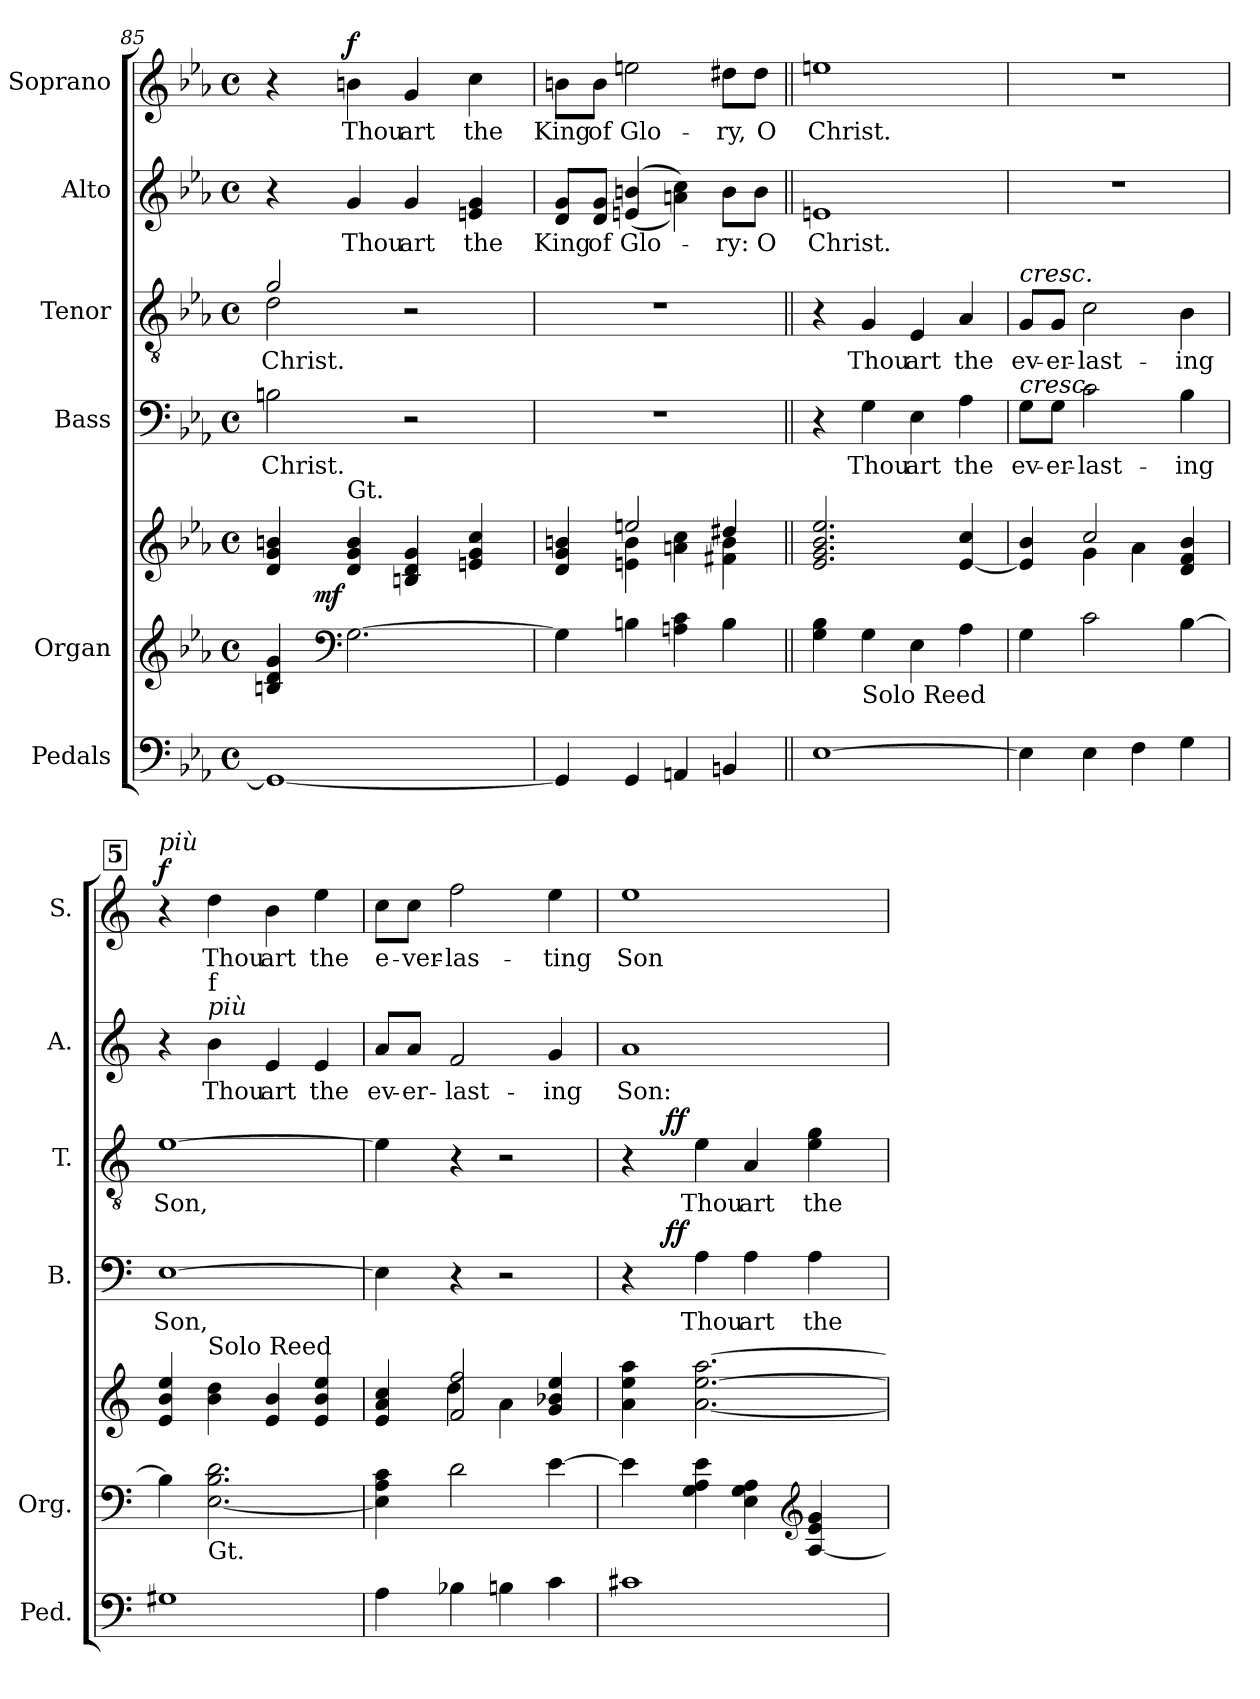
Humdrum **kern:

**kern	**kern	**kern	**dynam	**kern	**text	**dynam	**kern	**text	**dynam	**kern	**text	**kern	**text	**dynam
*part6	*part5	*part5	*part5	*part4	*part4	*part4	*part3	*part3	*part3	*part2	*part2	*part1	*part1	*part1
*staff7	*staff6	*staff5	*staff5/6	*staff4	*staff4	*staff4	*staff3	*staff3	*staff3	*staff2	*staff2	*staff1	*staff1	*staff1
*I"Pedals	*I"Organ	*	*	*I"Bass	*	*	*I"Tenor	*	*	*I"Alto	*	*I"Soprano	*	*
*I'Ped.	*I'Org.	*	*	*I'B.	*	*	*I'T.	*	*	*I'A.	*	*I'S.	*	*
*clefF4	*clefG2	*clefG2	*	*clefF4	*	*	*clefGv2	*	*	*clefG2	*	*clefG2	*	*
*	*	*	*	*	*	*	*ITrd7c12	*	*	*	*	*	*	*
*k[b-e-a-]	*k[b-e-a-]	*k[b-e-a-]	*	*k[b-e-a-]	*	*	*k[b-e-a-]	*	*	*k[b-e-a-]	*	*k[b-e-a-]	*	*
*E-:	*E-:	*E-:	*	*E-:	*	*	*E-:	*	*	*E-:	*	*E-:	*	*
*M4/4	*M4/4	*M4/4	*	*M4/4	*	*	*M4/4	*	*	*M4/4	*	*M4/4	*	*
*met(c)	*met(c)	*met(c)	*	*met(c)	*	*	*met(c)	*	*	*met(c)	*	*met(c)	*	*
=85	=85	=85	=85	=85	=85	=85	=85	=85	=85	=85	=85	=85	=85	=85
!	!	!	!	!	!LO:LY:b:color=#000000	!	!	!	!	!	!	!	!	!
!	!	!	!	!	!	!	!	!LO:LY:b:color=#000000	!	!	!	!	!	!
*	*	*^	*	*	*	*	*^	*	*	*	*	*	*	*
1GGi_	4Bni/ 4di 4gi	4di/ 4gi 4bni	16ryy	.	2Bni\	Christ.	.	2Gi/	2Di\	Christ.	.	4r	.	4r	.	.
.	.	.	32ryy	.	.	.	.	.	.	.	.	.	.	.	.	.
.	.	.	64...ryy	.	.	.	.	.	.	.	.	.	.	.	.	.
.	.	.	2ryy	mf	.	.	.	.	.	.	.	.	.	.	.	.
*	*clefF4	*	*	*	*	*	*	*	*	*	*	*	*	*	*	*
!	!	!	!	!	!	!	!	!	!	!	!	!	!LO:LY:b:color=#000000	!	!	!
!	!	!LO:TX:a:t=Gt.	!	!	!	!	!	!	!	!	!	!	!	!	!	!
!	!	!	!	!	!	!	!	!	!	!	!	!	!	!	!LO:LY:b:color=#000000	!
.	[2.Gi\	4di/ 4gi 4bi	.	.	.	.	.	.	.	.	.	4gi/	Thou	4bni\	Thou	f
!	!	!	!	!	!	!	!	!	!	!	!	!	!LO:LY:b:color=#000000	!	!	!
!	!	!	!	!	!	!	!	!	!	!	!	!	!	!	!LO:LY:b:color=#000000	!
.	.	4Bni/ 4di 4gi	.	.	2r	.	.	2r	2ryy	.	.	4gi/	art	4gi/	art	.
.	.	.	4ryy	.	.	.	.	.	.	.	.	.	.	.	.	.
!	!	!	!	!	!	!	!	!	!	!	!	!	!LO:LY:b:color=#000000	!	!	!
!	!	!	!	!	!	!	!	!	!	!	!	!	!	!	!LO:LY:b:color=#000000	!
.	.	4eni/ 4gi 4cci	.	.	.	.	.	.	.	.	.	4eni/ 4gi	the	4cci\	the	.
.	.	.	8ryy	.	.	.	.	.	.	.	.	.	.	.	.	.
.	.	.	512ryy	.	.	.	.	.	.	.	.	.	.	.	.	.
*	*	*	*	*	*	*	*	*v	*v	*	*	*	*	*	*	*
!!LO:LB:g=z
=86	=86	=86	=86	=86	=86	=86	=86	=86	=86	=86	=86	=86	=86	=86	=86
*	*	*	*	*	*	*	*	*^	*	*	*	*	*	*	*
!	!	!	!	!	!	!	!	!	!	!	!	!	!LO:LY:b:color=#000000	!	!	!
*	*	*	*	*	*	*	*	*v	*v	*	*	*	*	*	*	*
*	*	*	*	*	*	*	*	*^	*	*	*	*	*	*	*
!	!	!	!	!	!	!	!	!	!	!	!	!	!	!	!LO:LY:b:color=#000000	!
*	*	*	*	*	*	*	*	*v	*v	*	*	*	*	*	*	*
4GGi/]	4Gi\]	4di/ 4gi 4bni	4ryy	.	1r	.	.	1r	.	.	8di/ 8giL	King	8bni\L	King	.
!	!	!	!	!	!	!	!	!	!	!	!	!LO:LY:b:color=#000000	!	!	!
!	!	!	!	!	!	!	!	!	!	!	!	!	!	!LO:LY:b:color=#000000	!
.	.	.	.	.	.	.	.	.	.	.	8di/ 8giJ	of	8bi\J	of	.
!	!	!	!	!	!	!	!	!	!	!	!	!LO:LY:b:color=#000000	!	!	!
!	!	!	!	!	!	!	!	!	!	!	!	!	!	!LO:LY:b:color=#000000	!
4GGi/	4Bni\	2eeni/	4eni\ 4bi	.	.	.	.	.	.	.	((4eni/ 4bni	Glo-	2eeni\	Glo-	.
4AAni/	4Ani\ 4ci	.	4ani\ 4cci	.	.	.	.	.	.	.	4ani\ 4cci))	.	.	.	.
!	!	!	!	!	!	!	!	!	!	!	!	!LO:LY:b:color=#000000	!	!	!
!	!	!	!	!	!	!	!	!	!	!	!	!	!	!LO:LY:b:color=#000000	!
4BBni/	4Bi\	4dd#Xi/	4f#Xi\ 4bi	.	.	.	.	.	.	.	8bi\L	-ry:	8dd#Xi\L	-ry,	.
!	!	!	!	!	!	!	!	!	!	!	!	!LO:LY:b:color=#000000	!	!	!
!	!	!	!	!	!	!	!	!	!	!	!	!	!	!LO:LY:b:color=#000000	!
.	.	.	.	.	.	.	.	.	.	.	8bi\J	O	8dd#i\J	O	.
*	*	*v	*v	*	*	*	*	*	*	*	*	*	*	*	*
=87||	=87||	=87||	=87||	=87||	=87||	=87||	=87||	=87||	=87||	=87||	=87||	=87||	=87||	=87||
*k[]	*k[]	*k[]	*	*k[]	*	*	*k[]	*	*	*k[]	*	*k[]	*	*
*C:	*C:	*C:	*	*C:	*	*	*C:	*	*	*C:	*	*C:	*	*
!	!	!	!	!	!	!	!	!	!	!	!LO:LY:b:color=#000000	!	!	!
!	!	!	!	!	!	!	!	!	!	!	!	!	!LO:LY:b:color=#000000	!
[1Ei	4Gi\ 4Bi	2.ei/ 2.gi 2.bi 2.eei	.	4r	.	.	4r	.	.	1eni	Christ.	1eeni	Christ.	.
!	!	!	!	!	!LO:LY:b:color=#000000	!	!	!	!	!	!	!	!	!
!	!LO:TX:b:t=Solo Reed	!	!	!	!	!	!	!	!	!	!	!	!	!
!	!	!	!	!	!	!	!	!LO:LY:b:color=#000000	!	!	!	!	!	!
.	4Gi\	.	.	4Gi\	Thou	.	4GGi/	Thou	.	.	.	.	.	.
!	!	!	!	!	!LO:LY:b:color=#000000	!	!	!	!	!	!	!	!	!
!	!	!	!	!	!	!	!	!LO:LY:b:color=#000000	!	!	!	!	!	!
.	4Ei\	.	.	4Ei\	art	.	4EEi/	art	.	.	.	.	.	.
!	!	!	!	!	!LO:LY:b:color=#000000	!	!	!	!	!	!	!	!	!
!	!	!	!	!	!	!	!	!LO:LY:b:color=#000000	!	!	!	!	!	!
.	4Ai\	[4ei/ 4cci	.	4Ai\	the	.	4AAi/	the	.	.	.	.	.	.
=88	=88	=88	=88	=88	=88	=88	=88	=88	=88	=88	=88	=88	=88	=88
*	*	*^	*	*	*	*	*	*	*	*	*	*	*	*
!	!	!	!	!	!	!LO:LY:b:color=#000000	!	!	!	!	!	!	!	!	!
!	!	!	!	!	!	!	!	!LO:TX:a:i:t=cresc.	!	!	!	!	!	!	!
!	!	!	!	!	!LO:TX:a:i:t=cresc.	!	!	!	!	!	!	!	!	!	!
!	!	!	!	!	!	!	!	!	!LO:LY:b:color=#000000	!	!	!	!	!	!
4Ei\]	4Gi\	4ei/] 4bi	4ryy	.	8Gi\L	ev-	.	8GGi/L	ev-	.	1r	.	1r	.	.
!	!	!	!	!	!	!LO:LY:b:color=#000000	!	!	!	!	!	!	!	!	!
!	!	!	!	!	!	!	!	!	!LO:LY:b:color=#000000	!	!	!	!	!	!
.	.	.	.	.	8Gi\J	-er-	.	8GGi/J	-er-	.	.	.	.	.	.
!	!	!	!	!	!	!LO:LY:b:color=#000000	!	!	!	!	!	!	!	!	!
!	!	!	!	!	!	!	!	!	!LO:LY:b:color=#000000	!	!	!	!	!	!
4Ei\	2ci\	2cci/	4gi\	.	2ci\	-last-	.	2Ci\	-last-	.	.	.	.	.	.
4Fi\	.	.	4ai\	.	.	.	.	.	.	.	.	.	.	.	.
!	!	!	!	!	!	!LO:LY:b:color=#000000	!	!	!	!	!	!	!	!	!
!	!	!	!	!	!	!	!	!	!LO:LY:b:color=#000000	!	!	!	!	!	!
4Gi\	[4Bi\	4di/ 4fi 4bi	4ryy	.	4Bi\	-ing	.	4BBi\	-ing	.	.	.	.	.	.
*	*	*v	*v	*	*	*	*	*	*	*	*	*	*	*	*
!!LO:REH:place=s1:B:color=#000000:enc=box:fs=15.4267:t=5
=89	=89	=89	=89	=89	=89	=89	=89	=89	=89	=89	=89	=89	=89	=89
*	*	*^	*	*	*	*	*	*	*	*	*	*	*	*
!	!	!	!	!	!	!LO:LY:b:color=#000000	!	!	!	!	!	!	!	!	!
*	*	*v	*v	*	*	*	*	*	*	*	*	*	*	*	*
*	*	*^	*	*	*	*	*	*	*	*	*	*	*	*
!	!	!	!	!	!	!	!	!	!	!	!	!	!LO:TX:a:i:t=più	!	!
!	!	!	!	!	!	!	!	!	!LO:LY:b:color=#000000	!	!	!	!	!	!
*	*	*v	*v	*	*	*	*	*	*	*	*	*	*	*	*
1G#Xi	4Bi\]	4ei/ 4bi 4eei	.	[1Ei	Son,	.	[1Ei	Son,	.	4r	.	4r	.	f
!	!	!	!	!	!	!	!	!	!	!	!LO:LY:b:color=#000000	!	!	!
!	!	!	!	!	!	!	!	!	!	!LO:TX:a:i:t=più	!	!	!	!
!	!	!	!	!	!	!	!	!	!	!LO:TX:t=f	!	!	!	!
!	!	!LO:TX:a:t=Solo Reed	!	!	!	!	!	!	!	!	!	!	!	!
!	!LO:TX:b:t=Gt.	!	!	!	!	!	!	!	!	!	!	!	!	!
!	!	!	!	!	!	!	!	!	!	!	!	!	!LO:LY:b:color=#000000	!
.	[2.Ei\ 2.Bi 2.di	4bi\ 4ddi	.	.	.	.	.	.	.	4bi\	Thou	4ddi\	Thou	.
!	!	!	!	!	!	!	!	!	!	!	!LO:LY:b:color=#000000	!	!	!
!	!	!	!	!	!	!	!	!	!	!	!	!	!LO:LY:b:color=#000000	!
.	.	4ei/ 4bi	.	.	.	.	.	.	.	4ei/	art	4bi\	art	.
!	!	!	!	!	!	!	!	!	!	!	!LO:LY:b:color=#000000	!	!	!
!	!	!	!	!	!	!	!	!	!	!	!	!	!LO:LY:b:color=#000000	!
.	.	4ei/ 4bi 4eei	.	.	.	.	.	.	.	4ei/	the	4eei\	the	.
=90	=90	=90	=90	=90	=90	=90	=90	=90	=90	=90	=90	=90	=90	=90
*	*	*^	*	*	*	*	*	*	*	*	*	*	*	*
!	!	!	!	!	!	!	!	!	!	!	!	!LO:LY:b:color=#000000	!	!	!
!	!	!	!	!	!	!	!	!	!	!	!	!	!	!LO:LY:b:color=#000000	!
4Ai\	4Ei\] 4Ai 4ci	4ei/ 4ai 4cci	4ryy	.	4Ei\]	.	.	4Ei\]	.	.	8ai/L	ev-	8cci\L	e-	.
!	!	!	!	!	!	!	!	!	!	!	!	!LO:LY:b:color=#000000	!	!	!
!	!	!	!	!	!	!	!	!	!	!	!	!	!	!LO:LY:b:color=#000000	!
.	.	.	.	.	.	.	.	.	.	.	8ai/J	-er-	8cci\J	-ver-	.
!	!	!	!	!	!	!	!	!	!	!	!	!LO:LY:b:color=#000000	!	!	!
!	!	!	!	!	!	!	!	!	!	!	!	!	!	!LO:LY:b:color=#000000	!
4B-Xi\	2di\	2fi/ 2ffi	4ddi\	.	4r	.	.	4r	.	.	2fi/	-last-	2ffi\	-las-	.
4Bni\	.	.	4ai\	.	2r	.	.	2r	.	.	.	.	.	.	.
!	!	!	!	!	!	!	!	!	!	!	!	!LO:LY:b:color=#000000	!	!	!
!	!	!	!	!	!	!	!	!	!	!	!	!	!	!LO:LY:b:color=#000000	!
4ci\	[4ei\	4gi/ 4b-Xi 4eei	4ryy	.	.	.	.	.	.	.	4gi/	-ing	4eei\	-ting	.
*	*	*v	*v	*	*	*	*	*	*	*	*	*	*	*	*
=91	=91	=91	=91	=91	=91	=91	=91	=91	=91	=91	=91	=91	=91	=91
*	*	*^	*	*	*	*	*	*	*	*	*	*	*	*
!	!	!	!	!	!	!	!	!	!	!	!	!LO:LY:b:color=#000000	!	!	!
*	*	*v	*v	*	*	*	*	*	*	*	*	*	*	*	*
*	*	*^	*	*	*	*	*	*	*	*	*	*	*	*
!	!	!	!	!	!	!	!	!	!	!	!	!	!	!LO:LY:b:color=#000000	!
*	*	*v	*v	*	*^	*	*	*^	*	*	*	*	*	*	*
1c#Xi	4ei\]	4ai\ 4eei 4aai	.	4r	8ryy	.	.	4r	8ryy	.	.	1ai	Son:	1eei	Son	.
.	.	.	.	.	64ryy	.	.	.	64ryy	.	.	.	.	.	.	.
.	.	.	.	.	512.ryy	.	.	.	512.ryy	.	.	.	.	.	.	.
.	.	.	.	.	2ryy	.	ff	.	2ryy	.	ff	.	.	.	.	.
!	!	!	!	!	!	!LO:LY:b:color=#000000	!	!	!	!	!	!	!	!	!	!
!	!	!	!	!	!	!	!	!	!	!LO:LY:b:color=#000000	!	!	!	!	!	!
.	4Gi\ 4Ai 4ei	[2.ai\ [2.eei [2.aai	.	4Ai\	.	Thou	.	4Ei\	.	Thou	.	.	.	.	.	.
!	!	!	!	!	!	!LO:LY:b:color=#000000	!	!	!	!	!	!	!	!	!	!
!	!	!	!	!	!	!	!	!	!	!LO:LY:b:color=#000000	!	!	!	!	!	!
.	4Ei\ 4Gi 4Ai	.	.	4Ai\	.	art	.	4AAi/	.	art	.	.	.	.	.	.
.	.	.	.	.	4ryy	.	.	.	4ryy	.	.	.	.	.	.	.
*	*clefG2	*	*	*	*	*	*	*	*	*	*	*	*	*	*	*
!	!	!	!	!	!	!LO:LY:b:color=#000000	!	!	!	!	!	!	!	!	!	!
!	!	!	!	!	!	!	!	!	!	!LO:LY:b:color=#000000	!	!	!	!	!	!
.	[4Ai/ 4ei 4gi	.	.	4Ai\	.	the	.	4Ei\ 4Gi	.	the	.	.	.	.	.	.
.	.	.	.	.	16ryy	.	.	.	16ryy	.	.	.	.	.	.	.
.	.	.	.	.	32ryy	.	.	.	32ryy	.	.	.	.	.	.	.
.	.	.	.	.	128ryy	.	.	.	128ryy	.	.	.	.	.	.	.
.	.	.	.	.	256ryy	.	.	.	256ryy	.	.	.	.	.	.	.
.	.	.	.	.	1024ryy	.	.	.	1024ryy	.	.	.	.	.	.	.
*	*	*	*	*v	*v	*	*	*	*	*	*	*	*	*	*	*
*	*	*	*	*	*	*	*v	*v	*	*	*	*	*	*	*
=	=	=	=	=	=	=	=	=	=	=	=	=	=	=
*-	*-	*-	*-	*-	*-	*-	*-	*-	*-	*-	*-	*-	*-	*-
